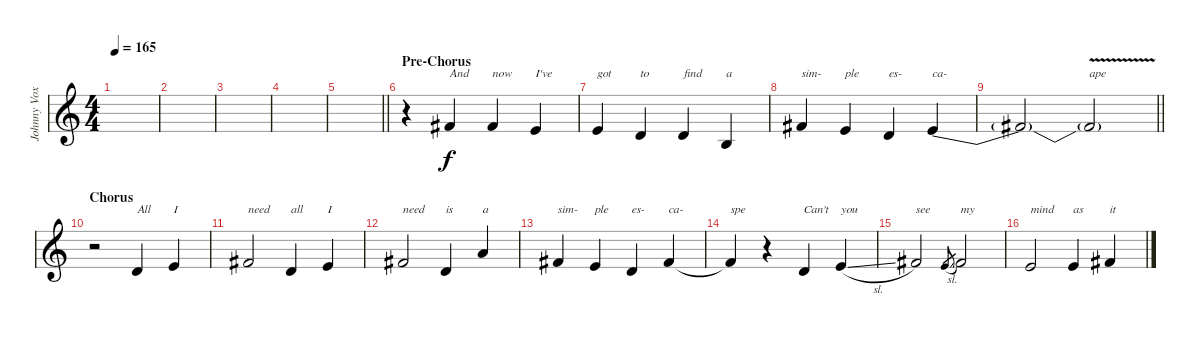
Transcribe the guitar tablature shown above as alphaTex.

\track ("Johnny Vox" "Johnny Vox") {instrument lead2sawtooth}
\staff {score}
\tuning (Db4 Ab3 E3 B2 Gb2 B1) {hide}
\ts (4 4)
\tempo 165
\clef g2
\ks c
|
|
|
|
\barLineRight lightlight
|
\section ("" "Pre-Chorus")
r.4 5.1.4{txt "And"} 5.1.4{txt "now"} 3.1.4{txt "I've"} |
3.1.4{txt "got"} 1.1.4{txt "to"} 1.1.4{txt "find"} 3.2.4{txt "a"} |
5.1.4{txt "sim-"} 3.1.4{txt "ple"} 1.1.4{txt "es-"} 3.1{be (bend 0 0 60 4)}.4{txt "ca-"} |
\barLineRight lightlight
3.1{t}.2 3.1{v t}.2{txt "ape"} |
\section ("" "Chorus")
r.2 6.2.4{txt "All"} 8.2.4{txt "I"} |
10.2.2{txt "need"} 6.2.4{txt "all"} 8.2.4{txt "I"} |
10.2.2{txt "need"} 6.2.4{txt "is"} 13.2.4{txt "a"} |
10.2.4{txt "sim-"} 8.2.4{txt "ple"} 6.2.4{txt "es-"} 10.2.4{txt "ca-"} |
10.2{t}.4{txt "spe"} r.4 6.2.4{txt "Can't"} 8.2{sl}.4{txt "you"} |
10.2.2{txt "see"} 8.2{sl}.8{gr} 10.2.2{txt "my"} |
8.2.2{txt "mind"} 8.2.4{txt "as"} 10.2.4{txt "it"}
